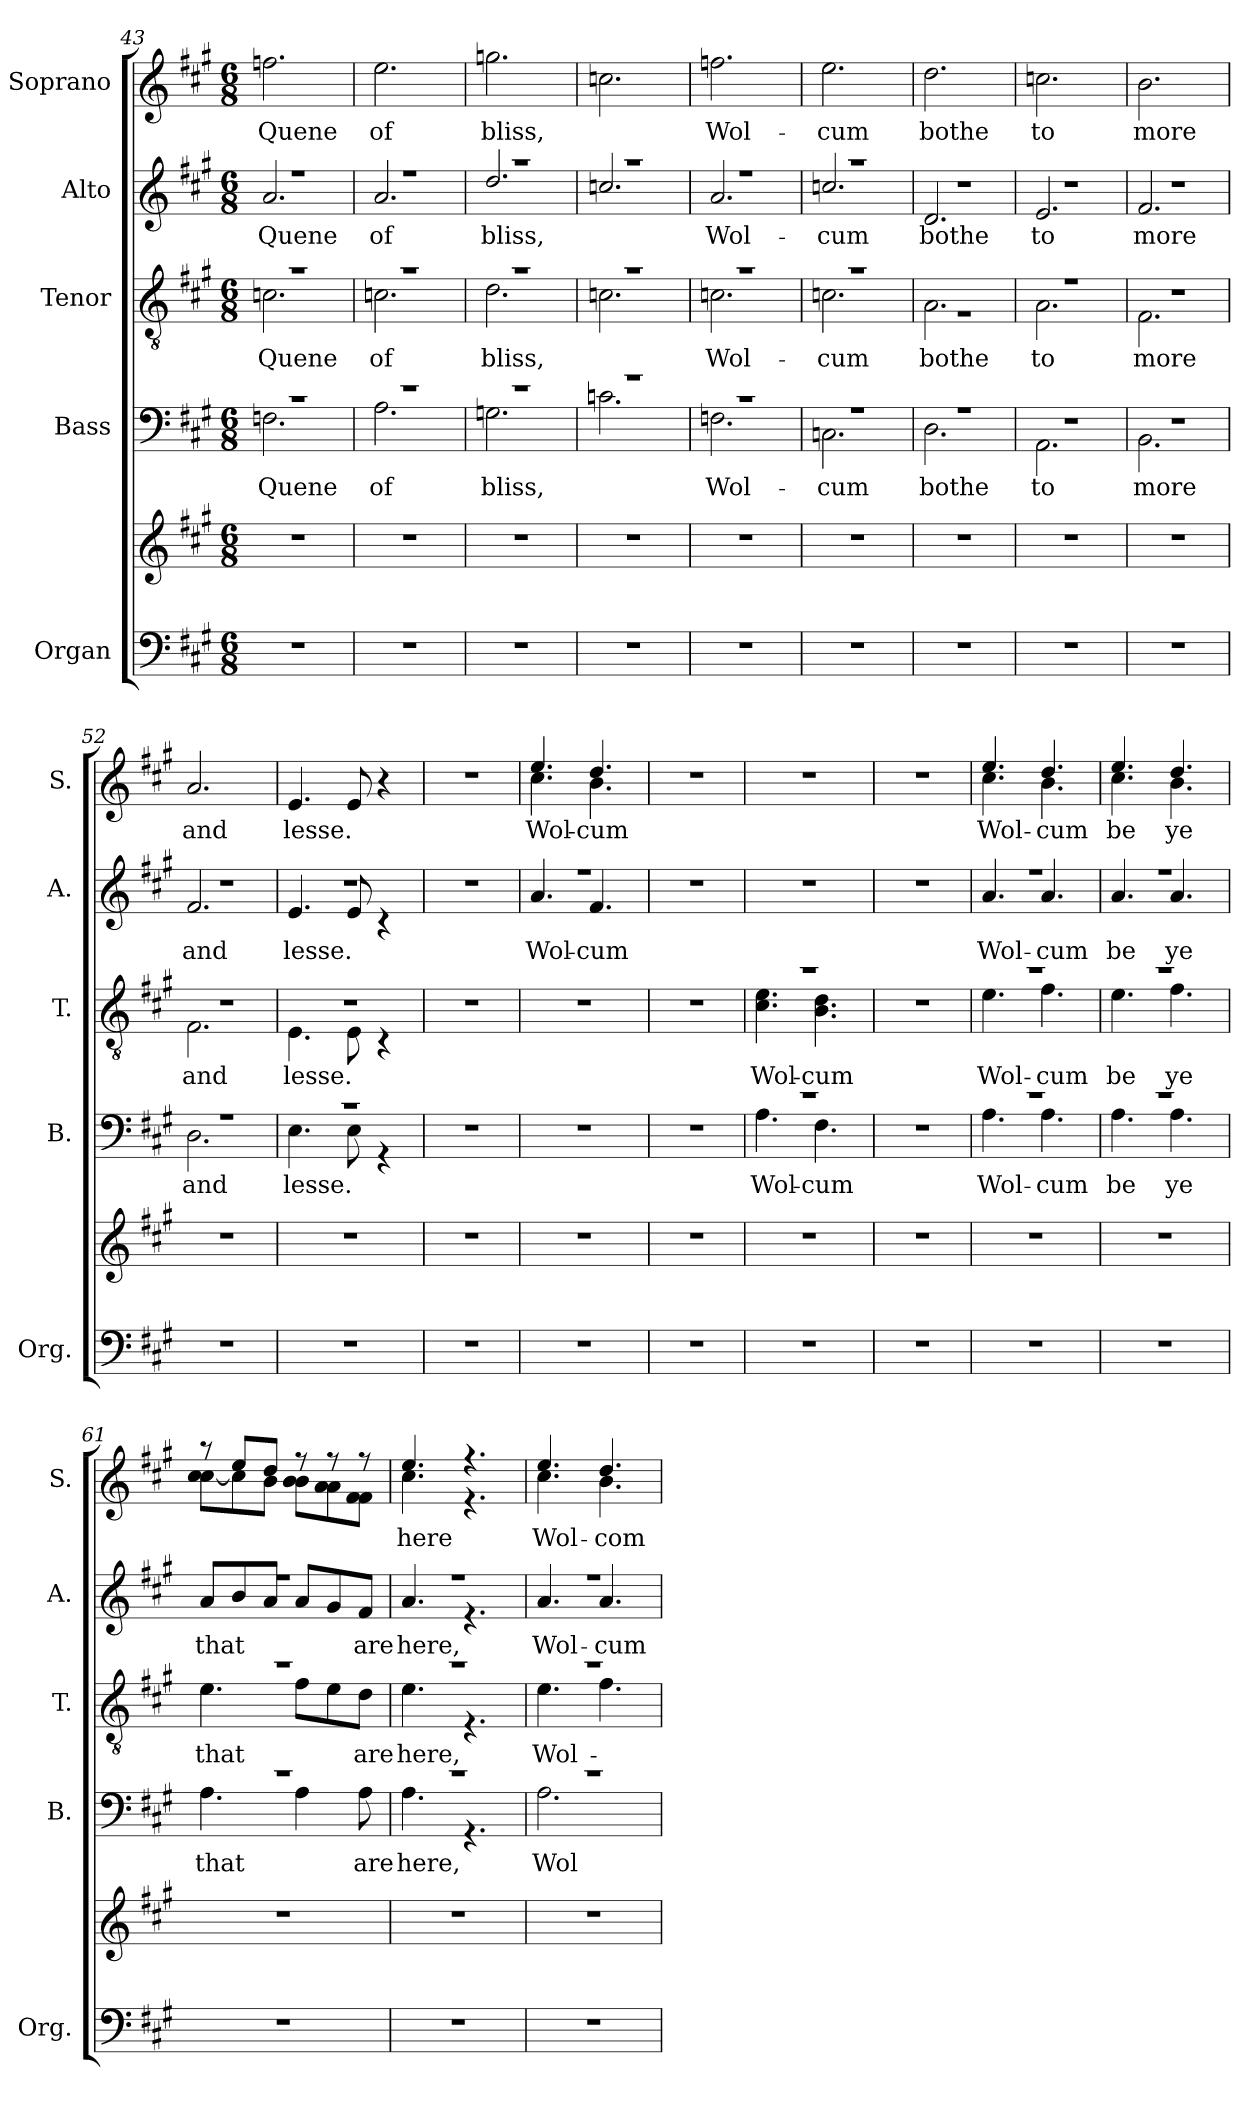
**kern	**kern	**kern	**text	**kern	**text	**kern	**text	**kern	**text
*part5	*part5	*part4	*part4	*part3	*part3	*part2	*part2	*part1	*part1
*staff6	*staff5	*staff4	*staff4	*staff3	*staff3	*staff2	*staff2	*staff1	*staff1
*I"Organ	*	*I"Bass	*	*I"Tenor	*	*I"Alto	*	*I"Soprano	*
*I'Org.	*	*I'B.	*	*I'T.	*	*I'A.	*	*I'S.	*
*clefF4	*clefG2	*clefF4	*	*clefGv2	*	*clefG2	*	*clefG2	*
*k[f#c#g#]	*k[f#c#g#]	*k[f#c#g#]	*	*k[f#c#g#]	*	*k[f#c#g#]	*	*k[f#c#g#]	*
*M6/8	*M6/8	*M6/8	*	*M6/8	*	*M6/8	*	*M6/8	*
=43	=43	=43	=43	=43	=43	=43	=43	=43	=43
*	*	*^	*	*^	*	*^	*	*	*
2.r	2.r	2.r	2.Fn\	Quene	2.r	2.cn\	Quene	2.r	2.a/	Quene	2.ffn\	Quene
=44	=44	=44	=44	=44	=44	=44	=44	=44	=44	=44	=44	=44
2.r	2.r	2.r	2.A\	of	2.r	2.cn\	of	2.r	2.a/	of	2.ee\	of
=45	=45	=45	=45	=45	=45	=45	=45	=45	=45	=45	=45	=45
2.r	2.r	2.r	2.Gn\	bliss,	2.r	2.d\	bliss,	2.r	2.dd/	bliss,	2.ggn\	bliss,
=46	=46	=46	=46	=46	=46	=46	=46	=46	=46	=46	=46	=46
2.r	2.r	2.r	2.cn\	.	2.r	2.cn\	.	2.r	2.ccn/	.	2.ccn\	.
=47	=47	=47	=47	=47	=47	=47	=47	=47	=47	=47	=47	=47
2.r	2.r	2.r	2.Fn\	Wol-	2.r	2.cn\	Wol-	2.r	2.a/	Wol-	2.ffn\	Wol-
!!LO:PB:g=z
=48	=48	=48	=48	=48	=48	=48	=48	=48	=48	=48	=48	=48
2.r	2.r	2.r	2.Cn\	-cum	2.r	2.cn\	-cum	2.r	2.ccn/	-cum	2.ee\	-cum
=49	=49	=49	=49	=49	=49	=49	=49	=49	=49	=49	=49	=49
2.r	2.r	2.r	2.D\	bothe	2.rG	2.A\	bothe	2.r	2.d/	bothe	2.dd\	bothe
=50	=50	=50	=50	=50	=50	=50	=50	=50	=50	=50	=50	=50
2.r	2.r	2.r	2.AA\	to	2.r	2.A\	to	2.r	2.e/	to	2.ccn\	to
=51	=51	=51	=51	=51	=51	=51	=51	=51	=51	=51	=51	=51
2.r	2.r	2.r	2.BB\	more	2.r	2.F#\	more	2.r	2.f#/	more	2.b\	more
=52	=52	=52	=52	=52	=52	=52	=52	=52	=52	=52	=52	=52
2.r	2.r	2.r	2.D\	and	2.r	2.F#\	and	2.r	2.f#/	and	2.a/	and
=53	=53	=53	=53	=53	=53	=53	=53	=53	=53	=53	=53	=53
2.r	2.r	2.r	4.E\	lesse.	2.r	4.E\	lesse.	2.r	4.e/	lesse.	4.e/	lesse.
.	.	.	8E\	.	.	8E\	.	.	8e/	.	8e/	.
.	.	.	4r	.	.	4r	.	.	4r	.	4r	.
*	*	*v	*v	*	*	*	*	*v	*v	*	*	*
*	*	*	*	*v	*v	*	*	*	*	*
=54	=54	=54	=54	=54	=54	=54	=54	=54	=54
2.r	2.r	2.r	.	2.r	.	2.r	.	2.r	.
=55	=55	=55	=55	=55	=55	=55	=55	=55	=55
*	*	*	*	*	*	*^	*	*^	*
2.r	2.r	2.r	.	2.r	.	2.r	4.a/	Wol-	4.ee/	4.cc#\	Wol-
.	.	.	.	.	.	.	4.f#/	-cum	4.dd/	4.b\	-cum
*	*	*	*	*	*	*v	*v	*	*	*	*
*	*	*	*	*	*	*	*	*v	*v	*
=56	=56	=56	=56	=56	=56	=56	=56	=56	=56
2.r	2.r	2.r	.	2.r	.	2.r	.	2.r	.
=57	=57	=57	=57	=57	=57	=57	=57	=57	=57
*	*	*^	*	*^	*	*	*	*	*
2.r	2.r	2.r	4.A\	Wol-	2.r	4.c#\ 4.e\	Wol-	2.r	.	2.r	.
.	.	.	4.F#\	-cum	.	4.B\ 4.d\	-cum	.	.	.	.
*	*	*v	*v	*	*	*	*	*	*	*	*
*	*	*	*	*v	*v	*	*	*	*	*
=58	=58	=58	=58	=58	=58	=58	=58	=58	=58
2.r	2.r	2.r	.	2.r	.	2.r	.	2.r	.
!!LO:PB:g=z
=59	=59	=59	=59	=59	=59	=59	=59	=59	=59
*	*	*^	*	*^	*	*^	*	*^	*
2.r	2.r	2.r	4.A\	Wol-	2.r	4.e\	Wol-	2.r	4.a/	Wol-	4.ee/	4.cc#\	Wol-
.	.	.	4.A\	-cum	.	4.f#\	-cum	.	4.a/	-cum	4.dd/	4.b\	-cum
=60	=60	=60	=60	=60	=60	=60	=60	=60	=60	=60	=60	=60	=60
2.r	2.r	2.r	4.A\	be	2.r	4.e\	be	2.r	4.a/	be	4.ee/	4.cc#\	be
.	.	.	4.A\	ye	.	4.f#\	ye	.	4.a/	ye	4.dd/	4.b\	ye
=61	=61	=61	=61	=61	=61	=61	=61	=61	=61	=61	=61	=61	=61
2.r	2.r	2.r	4.A\	that	2.r	4.e\	that	2.r	8a/L	that	8r	8cc#\ [8cc#\L	.
.	.	.	.	.	.	.	.	.	8b/	.	8ee/L	8cc#\]	.
.	.	.	.	.	.	.	.	.	8a/J	.	8dd/J	8b\J	.
.	.	.	4A\	.	.	8f#\L	.	.	8a/L	.	8r	8b\ 8b\L	.
.	.	.	.	.	.	8e\	.	.	8g#/	.	8r	8a\ 8a\	.
.	.	.	8A\	are	.	8d\J	are	.	8f#/J	are	8r	8f#\ 8f#\J	.
=62	=62	=62	=62	=62	=62	=62	=62	=62	=62	=62	=62	=62	=62
2.r	2.r	2.r	4.A\	here,	2.r	4.e\	here,	2.r	4.a/	here,	4.ee/	4.cc#\	here
.	.	.	4.r	.	.	4.r	.	.	4.r	.	4.r	4.r	.
=63	=63	=63	=63	=63	=63	=63	=63	=63	=63	=63	=63	=63	=63
2.r	2.r	2.r	2.A\	Wol-	2.r	4.e\	Wol-	2.r	4.a/	Wol-	4.ee/	4.cc#\	Wol-
.	.	.	.	.	.	4.f#\	.	.	4.a/	-cum	4.dd/	4.b\	-com
*	*	*v	*v	*	*	*	*	*v	*v	*	*v	*v	*
*	*	*	*	*v	*v	*	*	*	*	*
=	=	=	=	=	=	=	=	=	=
*-	*-	*-	*-	*-	*-	*-	*-	*-	*-
